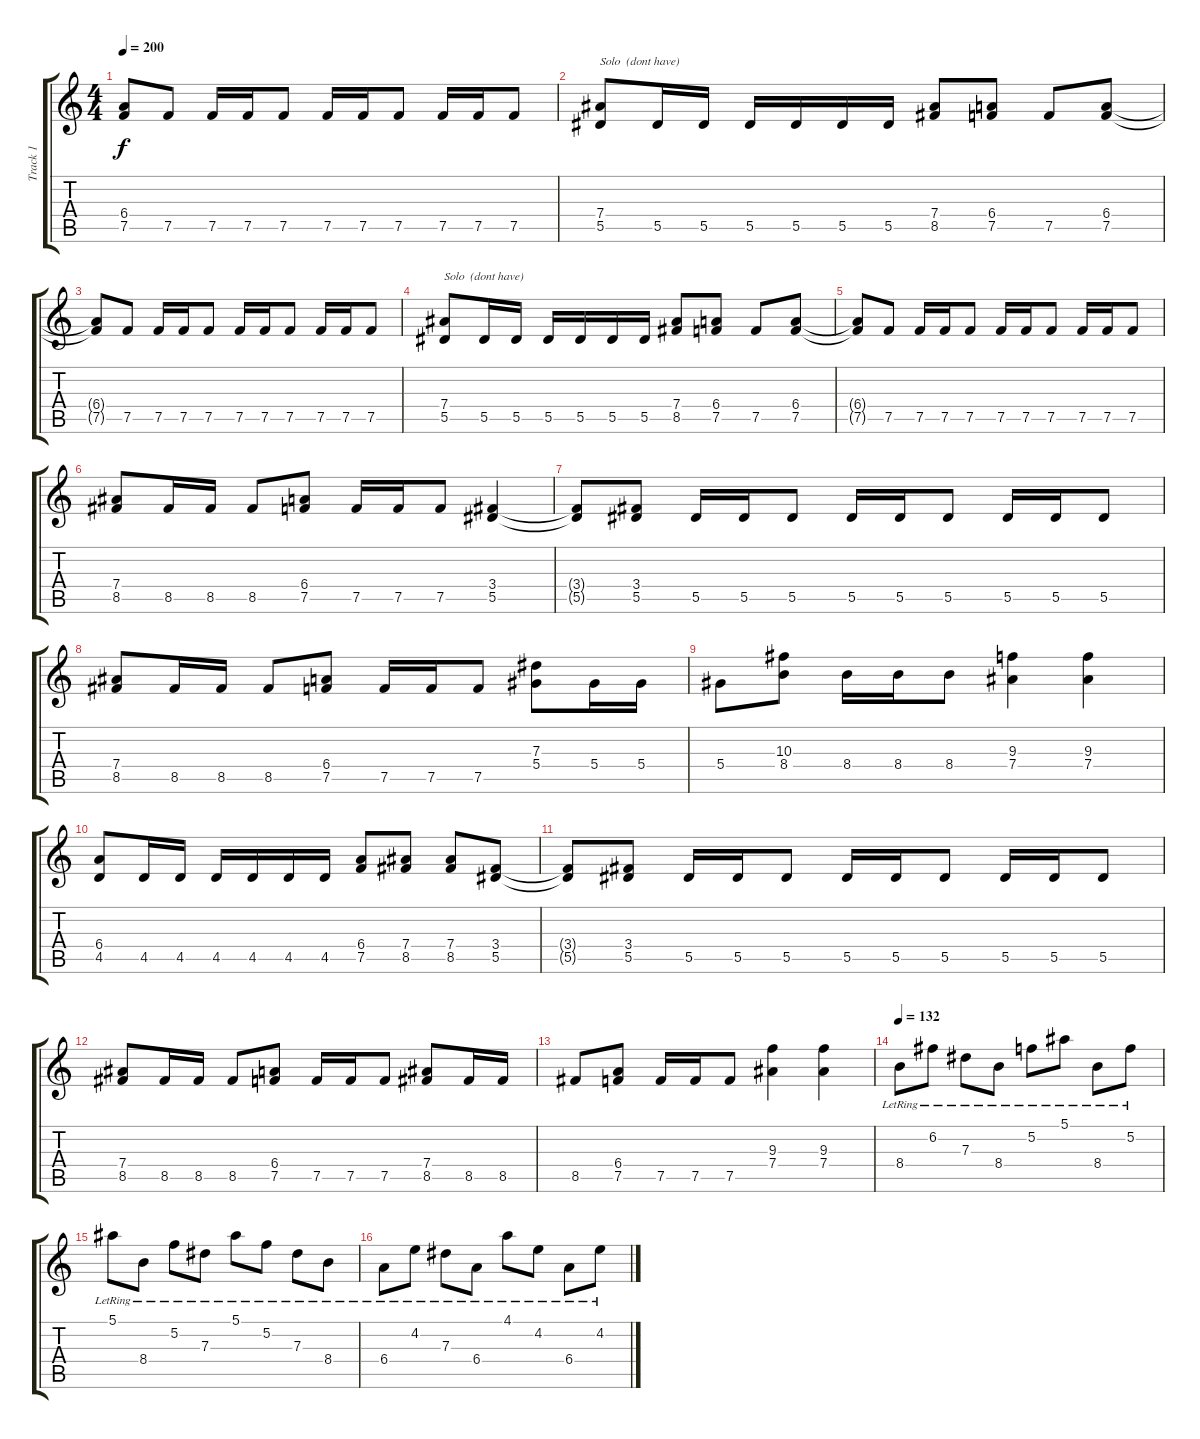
\track ("Track 1" "Track 1") {instrument distortionguitar}
\staff {score tabs}
\tuning (F4 C4 Ab3 Eb3 Bb2 F2) {hide}
\ts (4 4)
\tempo 200
\clef g2
\ks c
(6.4{t} 7.5{t}).8{dy f} 7.5.8 7.5.16 7.5.16 7.5.8 7.5.16 7.5.16 7.5.8 7.5.16 7.5.16 7.5.8 |
(7.4 5.5).8{txt "Solo  (dont have)"} 5.5.16 5.5.16 5.5.16 5.5.16 5.5.16 5.5.16 (7.4 8.5).8 (6.4 7.5).8 7.5.8 (6.4 7.5).8 |
(6.4{t} 7.5{t}).8 7.5.8 7.5.16 7.5.16 7.5.8 7.5.16 7.5.16 7.5.8 7.5.16 7.5.16 7.5.8 |
(7.4 5.5).8{txt "Solo  (dont have)"} 5.5.16 5.5.16 5.5.16 5.5.16 5.5.16 5.5.16 (7.4 8.5).8 (6.4 7.5).8 7.5.8 (6.4 7.5).8 |
(6.4{t} 7.5{t}).8 7.5.8 7.5.16 7.5.16 7.5.8 7.5.16 7.5.16 7.5.8 7.5.16 7.5.16 7.5.8 |
(7.4 8.5).8 8.5.16 8.5.16 8.5.8 (6.4 7.5).8 7.5.16 7.5.16 7.5.8 (3.4 5.5).4 |
(3.4{t} 5.5{t}).8 (3.4 5.5).8 5.5.16 5.5.16 5.5.8 5.5.16 5.5.16 5.5.8 5.5.16 5.5.16 5.5.8 |
(7.4 8.5).8 8.5.16 8.5.16 8.5.8 (6.4 7.5).8 7.5.16 7.5.16 7.5.8 (7.3 5.4).8 5.4.16 5.4.16 |
5.4.8 (10.3 8.4).8 8.4.16 8.4.16 8.4.8 (9.3 7.4).4 (9.3 7.4).4 |
(6.4 4.5).8 4.5.16 4.5.16 4.5.16 4.5.16 4.5.16 4.5.16 (6.4 7.5).8 (7.4 8.5).8 (7.4 8.5).8 (3.4 5.5).8 |
(3.4{t} 5.5{t}).8 (3.4 5.5).8 5.5.16 5.5.16 5.5.8 5.5.16 5.5.16 5.5.8 5.5.16 5.5.16 5.5.8 |
(7.4 8.5).8 8.5.16 8.5.16 8.5.8 (6.4 7.5).8 7.5.16 7.5.16 7.5.8 (7.4 8.5).8 8.5.16 8.5.16 |
8.5.8 (6.4 7.5).8 7.5.16 7.5.16 7.5.8 (9.3 7.4).4 (9.3 7.4).4 |
\tempo 132
8.4{lr}.8{instrument electricguitarclean} 6.2{lr}.8 7.3{lr}.8 8.4{lr}.8 5.2{lr}.8 5.1{lr}.8 8.4{lr}.8 5.2{lr}.8 |
5.1{lr}.8 8.4{lr}.8 5.2{lr}.8 7.3{lr}.8 5.1{lr}.8 5.2{lr}.8 7.3{lr}.8 8.4{lr}.8 |
6.4{lr}.8 4.2{lr}.8 7.3{lr}.8 6.4{lr}.8 4.1{lr}.8 4.2{lr}.8 6.4{lr}.8 4.2{lr}.8
